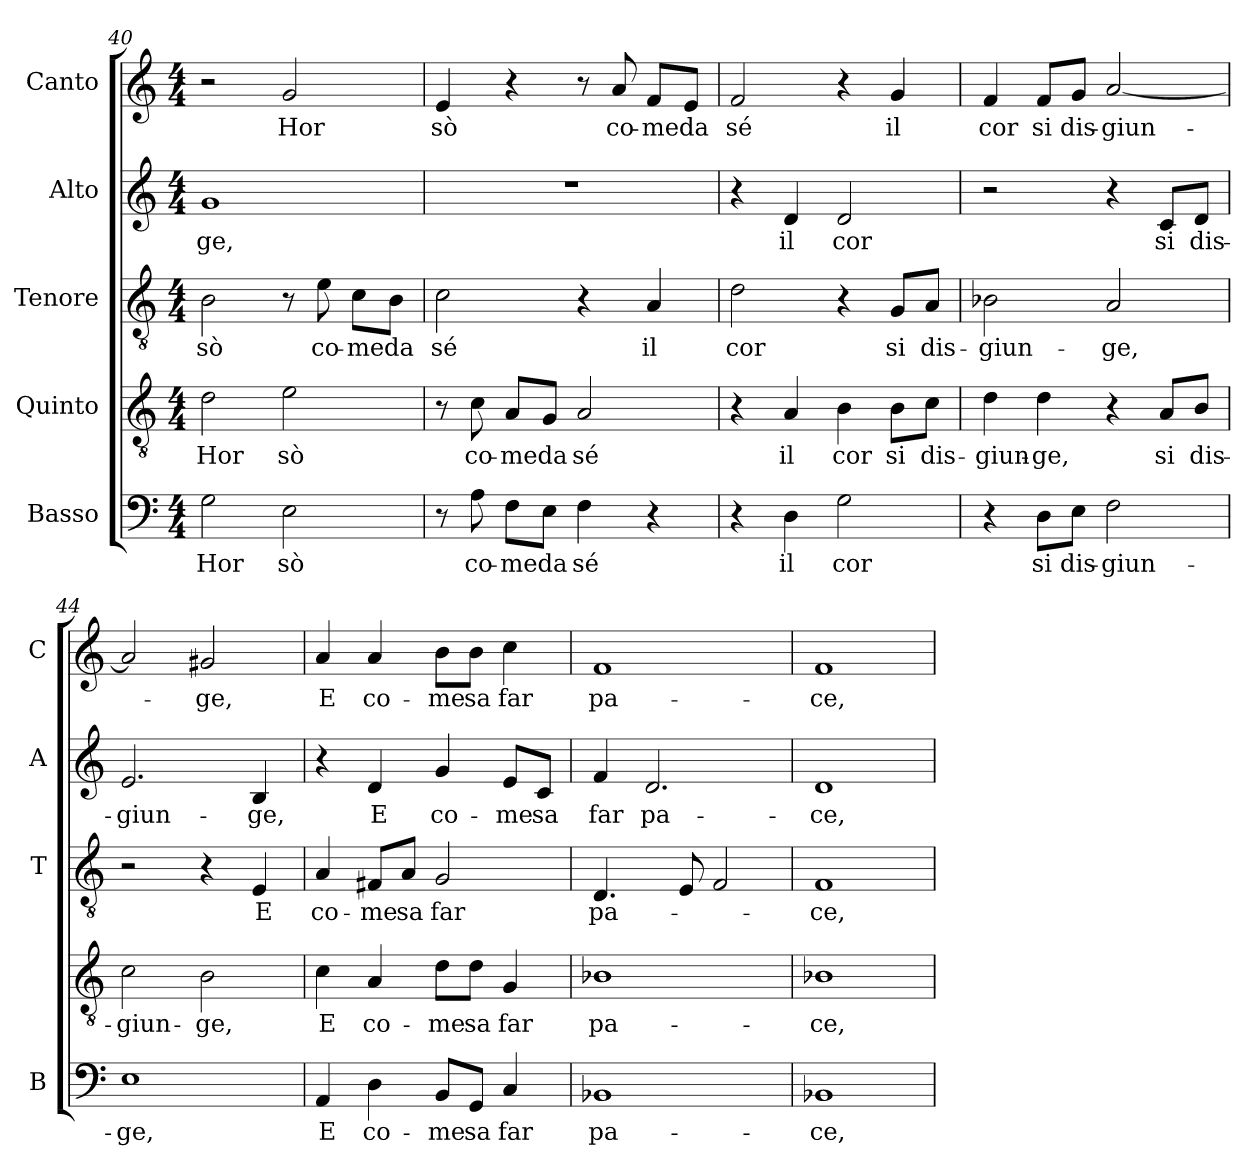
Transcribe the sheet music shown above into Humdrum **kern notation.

**kern	**text	**kern	**text	**kern	**text	**kern	**text	**kern	**text
*part5	*part5	*part4	*part4	*part3	*part3	*part2	*part2	*part1	*part1
*staff5	*staff5	*staff4	*staff4	*staff3	*staff3	*staff2	*staff2	*staff1	*staff1
*I"Basso	*	*I"Quinto	*	*I"Tenore	*	*I"Alto	*	*I"Canto	*
*I'B	*	*	*	*I'T	*	*I'A	*	*I'C	*
*clefF4	*	*clefGv2	*	*clefGv2	*	*clefG2	*	*clefG2	*
*k[]	*	*k[]	*	*k[]	*	*k[]	*	*k[]	*
*C:	*	*C:	*	*C:	*	*C:	*	*C:	*
*M4/4	*	*M4/4	*	*M4/4	*	*M4/4	*	*M4/4	*
=40	=40	=40	=40	=40	=40	=40	=40	=40	=40
!	!LO:LY:b	!	!	!	!	!	!	!	!
!	!	!	!LO:LY:b	!	!	!	!	!	!
!	!	!	!	!	!LO:LY:b	!	!	!	!
!	!	!	!	!	!	!	!LO:LY:b	!	!
2G\	Hor	2d\	Hor	2B\	sò	1g	-ge,	2r	.
!	!LO:LY:b	!	!	!	!	!	!	!	!
!	!	!	!LO:LY:b	!	!	!	!	!	!
!	!	!	!	!	!	!	!	!	!LO:LY:b
2E\	sò	2e\	sò	8r	.	.	.	2g/	Hor
!	!	!	!	!	!LO:LY:b	!	!	!	!
.	.	.	.	8e\	co-	.	.	.	.
!	!	!	!	!	!LO:LY:b	!	!	!	!
.	.	.	.	8c\L	-me	.	.	.	.
!	!	!	!	!	!LO:LY:b	!	!	!	!
.	.	.	.	8B\J	da	.	.	.	.
=41	=41	=41	=41	=41	=41	=41	=41	=41	=41
!	!	!	!	!	!LO:LY:b	!	!	!	!
!	!	!	!	!	!	!	!	!	!LO:LY:b
8r	.	8r	.	2c\	sé	1r	.	4e/	sò
!	!LO:LY:b	!	!	!	!	!	!	!	!
!	!	!	!LO:LY:b	!	!	!	!	!	!
8A\	co-	8c\	co-	.	.	.	.	.	.
!	!LO:LY:b	!	!	!	!	!	!	!	!
!	!	!	!LO:LY:b	!	!	!	!	!	!
8F\L	-me	8A/L	-me	.	.	.	.	4r	.
!	!LO:LY:b	!	!	!	!	!	!	!	!
!	!	!	!LO:LY:b	!	!	!	!	!	!
8E\J	da	8G/J	da	.	.	.	.	.	.
!	!LO:LY:b	!	!	!	!	!	!	!	!
!	!	!	!LO:LY:b	!	!	!	!	!	!
4F\	sé	2A/	sé	4r	.	.	.	8r	.
!	!	!	!	!	!	!	!	!	!LO:LY:b
.	.	.	.	.	.	.	.	8a/	co-
!	!	!	!	!	!LO:LY:b	!	!	!	!
!	!	!	!	!	!	!	!	!	!LO:LY:b
4r	.	.	.	4A/	il	.	.	8f/L	-me
!	!	!	!	!	!	!	!	!	!LO:LY:b
.	.	.	.	.	.	.	.	8e/J	da
!!LO:PB:g=z
=42	=42	=42	=42	=42	=42	=42	=42	=42	=42
!	!	!	!	!	!LO:LY:b	!	!	!	!
!	!	!	!	!	!	!	!	!	!LO:LY:b
4r	.	4r	.	2d\	cor	4r	.	2f/	sé
!	!LO:LY:b	!	!	!	!	!	!	!	!
!	!	!	!LO:LY:b	!	!	!	!	!	!
!	!	!	!	!	!	!	!LO:LY:b	!	!
4D\	il	4A/	il	.	.	4d/	il	.	.
!	!LO:LY:b	!	!	!	!	!	!	!	!
!	!	!	!LO:LY:b	!	!	!	!	!	!
!	!	!	!	!	!	!	!LO:LY:b	!	!
2G\	cor	4B\	cor	4r	.	2d/	cor	4r	.
!	!	!	!LO:LY:b	!	!	!	!	!	!
!	!	!	!	!	!LO:LY:b	!	!	!	!
!	!	!	!	!	!	!	!	!	!LO:LY:b
.	.	8B\L	si	8G/L	si	.	.	4g/	il
!	!	!	!LO:LY:b	!	!	!	!	!	!
!	!	!	!	!	!LO:LY:b	!	!	!	!
.	.	8c\J	dis-	8A/J	dis-	.	.	.	.
=43	=43	=43	=43	=43	=43	=43	=43	=43	=43
!	!	!	!LO:LY:b	!	!	!	!	!	!
!	!	!	!	!	!LO:LY:b	!	!	!	!
!	!	!	!	!	!	!	!	!	!LO:LY:b
4r	.	4d\	-giun-	2B-X\	-giun-	2r	.	4f/	cor
!	!LO:LY:b	!	!	!	!	!	!	!	!
!	!	!	!LO:LY:b	!	!	!	!	!	!
!	!	!	!	!	!	!	!	!	!LO:LY:b
8D\L	si	4d\	-ge,	.	.	.	.	8f/L	si
!	!LO:LY:b	!	!	!	!	!	!	!	!
!	!	!	!	!	!	!	!	!	!LO:LY:b
8E\J	dis-	.	.	.	.	.	.	8g/J	dis-
!	!LO:LY:b	!	!	!	!	!	!	!	!
!	!	!	!	!	!LO:LY:b	!	!	!	!
!	!	!	!	!	!	!	!	!	!LO:LY:b
2F\	-giun-	4r	.	2A/	-ge,	4r	.	[2a/	-giun-
!	!	!	!LO:LY:b	!	!	!	!	!	!
!	!	!	!	!	!	!	!LO:LY:b	!	!
.	.	8A/L	si	.	.	8c/L	si	.	.
!	!	!	!LO:LY:b	!	!	!	!	!	!
!	!	!	!	!	!	!	!LO:LY:b	!	!
.	.	8B/J	dis-	.	.	8d/J	dis-	.	.
=44	=44	=44	=44	=44	=44	=44	=44	=44	=44
!	!LO:LY:b	!	!	!	!	!	!	!	!
!	!	!	!LO:LY:b	!	!	!	!	!	!
!	!	!	!	!	!	!	!LO:LY:b	!	!
1E	-ge,	2c\	-giun-	2r	.	2.e/	-giun-	2a/]	.
!	!	!	!LO:LY:b	!	!	!	!	!	!
!	!	!	!	!	!	!	!	!	!LO:LY:b
.	.	2B\	-ge,	4r	.	.	.	2g#X/	-ge,
!	!	!	!	!	!LO:LY:b	!	!	!	!
!	!	!	!	!	!	!	!LO:LY:b	!	!
.	.	.	.	4E/	E	4B/	-ge,	.	.
=45	=45	=45	=45	=45	=45	=45	=45	=45	=45
!	!LO:LY:b	!	!	!	!	!	!	!	!
!	!	!	!LO:LY:b	!	!	!	!	!	!
!	!	!	!	!	!LO:LY:b	!	!	!	!
!	!	!	!	!	!	!	!	!	!LO:LY:b
4AA/	E	4c\	E	4A/	co-	4r	.	4a/	E
!	!LO:LY:b	!	!	!	!	!	!	!	!
!	!	!	!LO:LY:b	!	!	!	!	!	!
!	!	!	!	!	!LO:LY:b	!	!	!	!
!	!	!	!	!	!	!	!LO:LY:b	!	!
!	!	!	!	!	!	!	!	!	!LO:LY:b
4D\	co-	4A/	co-	8F#X/L	-me	4d/	E	4a/	co-
!	!	!	!	!	!LO:LY:b	!	!	!	!
.	.	.	.	8A/J	sa	.	.	.	.
!	!LO:LY:b	!	!	!	!	!	!	!	!
!	!	!	!LO:LY:b	!	!	!	!	!	!
!	!	!	!	!	!LO:LY:b	!	!	!	!
!	!	!	!	!	!	!	!LO:LY:b	!	!
!	!	!	!	!	!	!	!	!	!LO:LY:b
8BB/L	-me	8d\L	-me	2G/	far	4g/	co-	8b\L	-me
!	!LO:LY:b	!	!	!	!	!	!	!	!
!	!	!	!LO:LY:b	!	!	!	!	!	!
!	!	!	!	!	!	!	!	!	!LO:LY:b
8GG/J	sa	8d\J	sa	.	.	.	.	8b\J	sa
!	!LO:LY:b	!	!	!	!	!	!	!	!
!	!	!	!LO:LY:b	!	!	!	!	!	!
!	!	!	!	!	!	!	!LO:LY:b	!	!
!	!	!	!	!	!	!	!	!	!LO:LY:b
4C/	far	4G/	far	.	.	8e/L	-me	4cc\	far
!	!	!	!	!	!	!	!LO:LY:b	!	!
.	.	.	.	.	.	8c/J	sa	.	.
=46	=46	=46	=46	=46	=46	=46	=46	=46	=46
!	!LO:LY:b	!	!	!	!	!	!	!	!
!	!	!	!LO:LY:b	!	!	!	!	!	!
!	!	!	!	!	!LO:LY:b	!	!	!	!
!	!	!	!	!	!	!	!LO:LY:b	!	!
!	!	!	!	!	!	!	!	!	!LO:LY:b
1BB-X	pa-	1B-X	pa-	4.D/	pa-	4f/	far	1f	pa-
!	!	!	!	!	!	!	!LO:LY:b	!	!
.	.	.	.	.	.	2.d/	pa-	.	.
.	.	.	.	8E/	.	.	.	.	.
.	.	.	.	2F/	.	.	.	.	.
=47	=47	=47	=47	=47	=47	=47	=47	=47	=47
!	!LO:LY:b	!	!	!	!	!	!	!	!
!	!	!	!LO:LY:b	!	!	!	!	!	!
!	!	!	!	!	!LO:LY:b	!	!	!	!
!	!	!	!	!	!	!	!LO:LY:b	!	!
!	!	!	!	!	!	!	!	!	!LO:LY:b
1BB-X	-ce,	1B-X	-ce,	1F	-ce,	1d	-ce,	1f	-ce,
=	=	=	=	=	=	=	=	=	=
*-	*-	*-	*-	*-	*-	*-	*-	*-	*-
